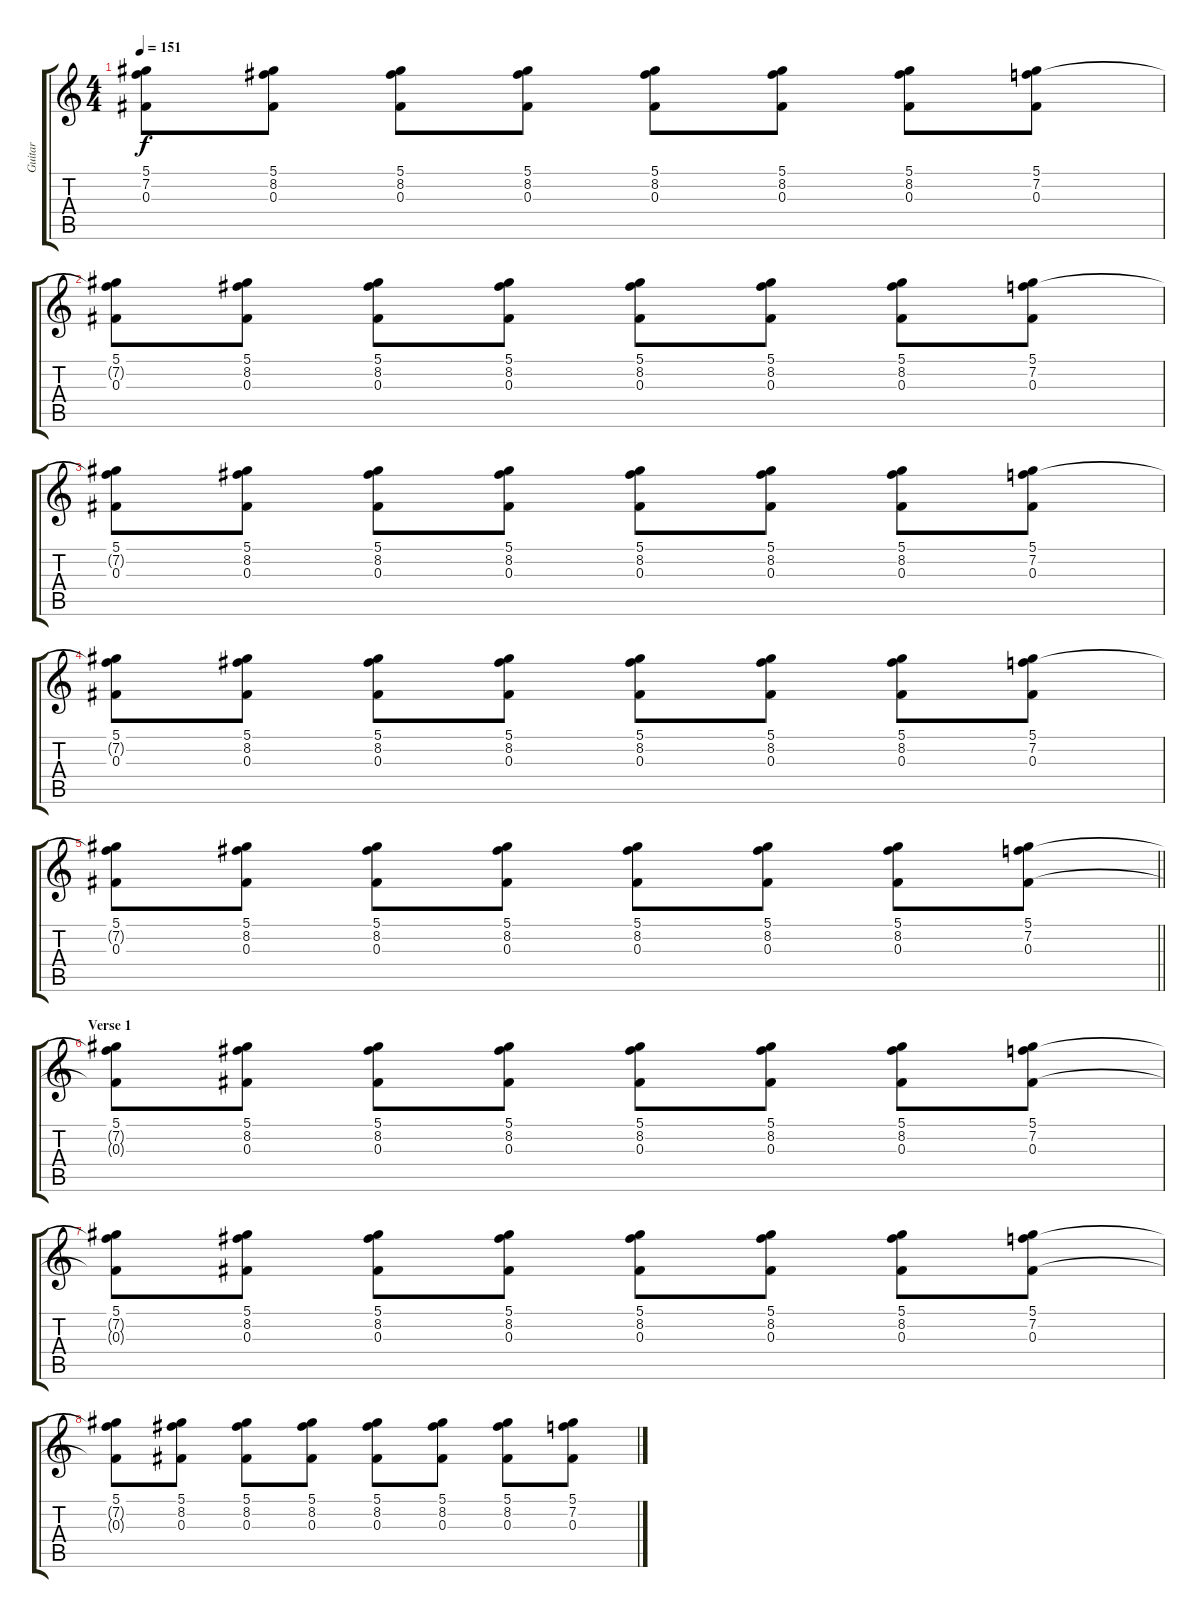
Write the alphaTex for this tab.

\track ("Guitar" "Guitar") {instrument overdrivenguitar}
\staff {score tabs}
\tuning (Eb4 Bb3 Gb3 Db3 Ab2 Eb2) {hide}
\ts (4 4)
\tempo 151
\clef g2
\ks c
(5.1{t} 7.2{t} 0.3{t}).8{dy f} (5.1 8.2 0.3).8 (5.1 8.2 0.3).8 (5.1 8.2 0.3).8 (5.1 8.2 0.3).8 (5.1 8.2 0.3).8 (5.1 8.2 0.3).8 (5.1 7.2 0.3).8 |
(5.1 7.2{t} 0.3).8 (5.1 8.2 0.3).8 (5.1 8.2 0.3).8 (5.1 8.2 0.3).8 (5.1 8.2 0.3).8 (5.1 8.2 0.3).8 (5.1 8.2 0.3).8 (5.1 7.2 0.3).8 |
(5.1 7.2{t} 0.3).8 (5.1 8.2 0.3).8 (5.1 8.2 0.3).8 (5.1 8.2 0.3).8 (5.1 8.2 0.3).8 (5.1 8.2 0.3).8 (5.1 8.2 0.3).8 (5.1 7.2 0.3).8 |
(5.1 7.2{t} 0.3).8 (5.1 8.2 0.3).8 (5.1 8.2 0.3).8 (5.1 8.2 0.3).8 (5.1 8.2 0.3).8 (5.1 8.2 0.3).8 (5.1 8.2 0.3).8 (5.1 7.2 0.3).8 |
\barLineRight lightlight
(5.1 7.2{t} 0.3).8 (5.1 8.2 0.3).8 (5.1 8.2 0.3).8 (5.1 8.2 0.3).8 (5.1 8.2 0.3).8 (5.1 8.2 0.3).8 (5.1 8.2 0.3).8 (5.1 7.2 0.3).8 |
\section ("" "Verse 1")
(5.1 7.2{t} 0.3{t}).8 (5.1 8.2 0.3).8 (5.1 8.2 0.3).8 (5.1 8.2 0.3).8 (5.1 8.2 0.3).8 (5.1 8.2 0.3).8 (5.1 8.2 0.3).8 (5.1 7.2 0.3).8 |
(5.1 7.2{t} 0.3{t}).8 (5.1 8.2 0.3).8 (5.1 8.2 0.3).8 (5.1 8.2 0.3).8 (5.1 8.2 0.3).8 (5.1 8.2 0.3).8 (5.1 8.2 0.3).8 (5.1 7.2 0.3).8 |
(5.1 7.2{t} 0.3{t}).8 (5.1 8.2 0.3).8 (5.1 8.2 0.3).8 (5.1 8.2 0.3).8 (5.1 8.2 0.3).8 (5.1 8.2 0.3).8 (5.1 8.2 0.3).8 (5.1 7.2 0.3).8
